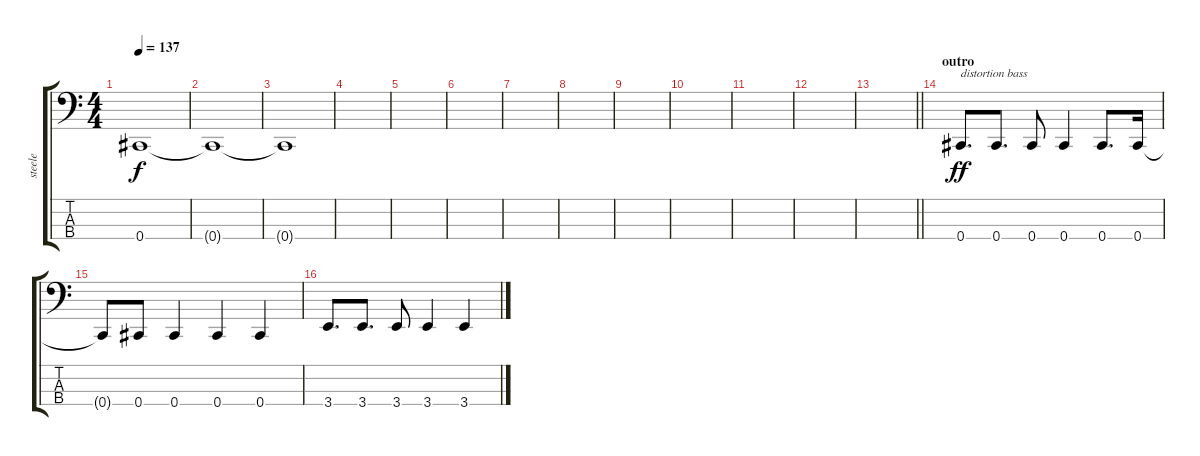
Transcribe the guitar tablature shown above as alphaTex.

\track ("steele" "steele") {instrument electricbasspick}
\staff {score tabs}
\tuning (Gb2 Db2 Ab1 Db1) {hide}
\ts (4 4)
\tempo 137
\clef f4
\ks c
0.4{t}.1{dy f} |
0.4{t}.1{volume 4} |
0.4{t}.1 |
|
|
|
|
|
|
|
|
|
\barLineRight lightlight
|
\section ("" "outro")
0.4.8{d txt "distortion bass" dy ff volume 16 instrument baritonesax} 0.4.8{d} 0.4.8 0.4.4 0.4.8{d} 0.4.16 |
0.4{t}.8 0.4.8 0.4.4 0.4.4 0.4.4 |
3.4.8{d} 3.4.8{d} 3.4.8 3.4.4 3.4.4
